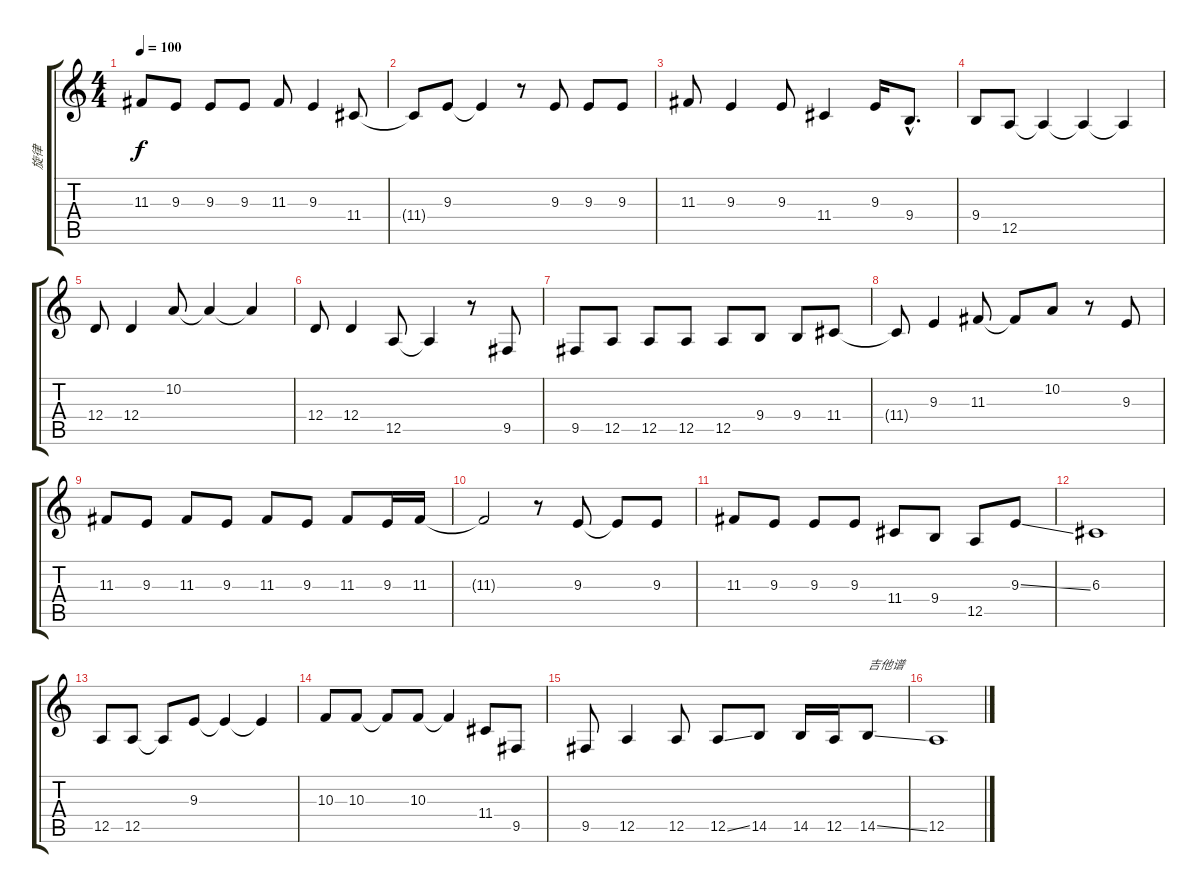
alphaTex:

\track ("旋律" "旋律") {instrument acousticgrandpiano}
\staff {score tabs}
\tuning (E4 B3 G3 D3 A2 E2) {hide}
\ts (4 4)
\tempo 100
\clef g2
\ks c
11.3.8{dy f} 9.3.8 9.3.8 9.3.8 11.3.8 9.3.4 11.4.8 |
11.4{t}.8 9.3.8 9.3{t}.4 r.8 9.3.8 9.3.8 9.3.8 |
11.3.8 9.3.4 9.3.8 11.4.4 9.3.16 9.4{hac}.8{d} |
9.4.8 12.5.8 12.5{t}.4 12.5{t}.4 12.5{t}.4 |
12.4.8 12.4.4 10.2.8 10.2{t}.4 10.2{t}.4 |
12.4.8 12.4.4 12.5.8 12.5{t}.4 r.8 9.5.8 |
9.5.8 12.5.8 12.5.8 12.5.8 12.5.8 9.4.8 9.4.8 11.4.8 |
11.4{t}.8 9.3.4 11.3.8 11.3{t}.8 10.2.8 r.8 9.3.8 |
11.3.8 9.3.8 11.3.8 9.3.8 11.3.8 9.3.8 11.3.8 9.3.16 11.3.16 |
11.3{t}.2 r.8 9.3.8 9.3{t}.8 9.3.8 |
11.3.8 9.3.8 9.3.8 9.3.8 11.4.8 9.4.8 12.5.8 9.3{ss}.8 |
6.3.1 |
12.5.8 12.5.8 12.5{t}.8 9.3.8 9.3{t}.4 9.3{t}.4 |
10.3.8 10.3.8 10.3{t}.8 10.3.8 10.3{t}.4 11.4.8 9.5.8 |
9.5.8 12.5.4 12.5.8 12.5{ss}.8 14.5.8 14.5.16 12.5.16 14.5{ss}.8{txt "吉他谱"} |
12.5.1
